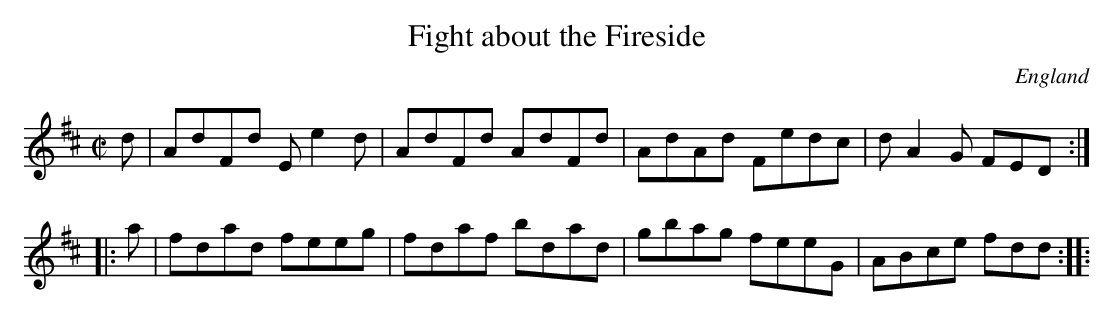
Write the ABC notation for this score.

X:1
T:Fight about the Fireside
L:1/8
M:C|
O:England
K:D
d |\
AdFd Ee2d | AdFd AdFd | AdAd Fedc | dA2G FED ::
a |\
fdad feeg | fdaf bdad | gbag feeG | ABce fdd ::
